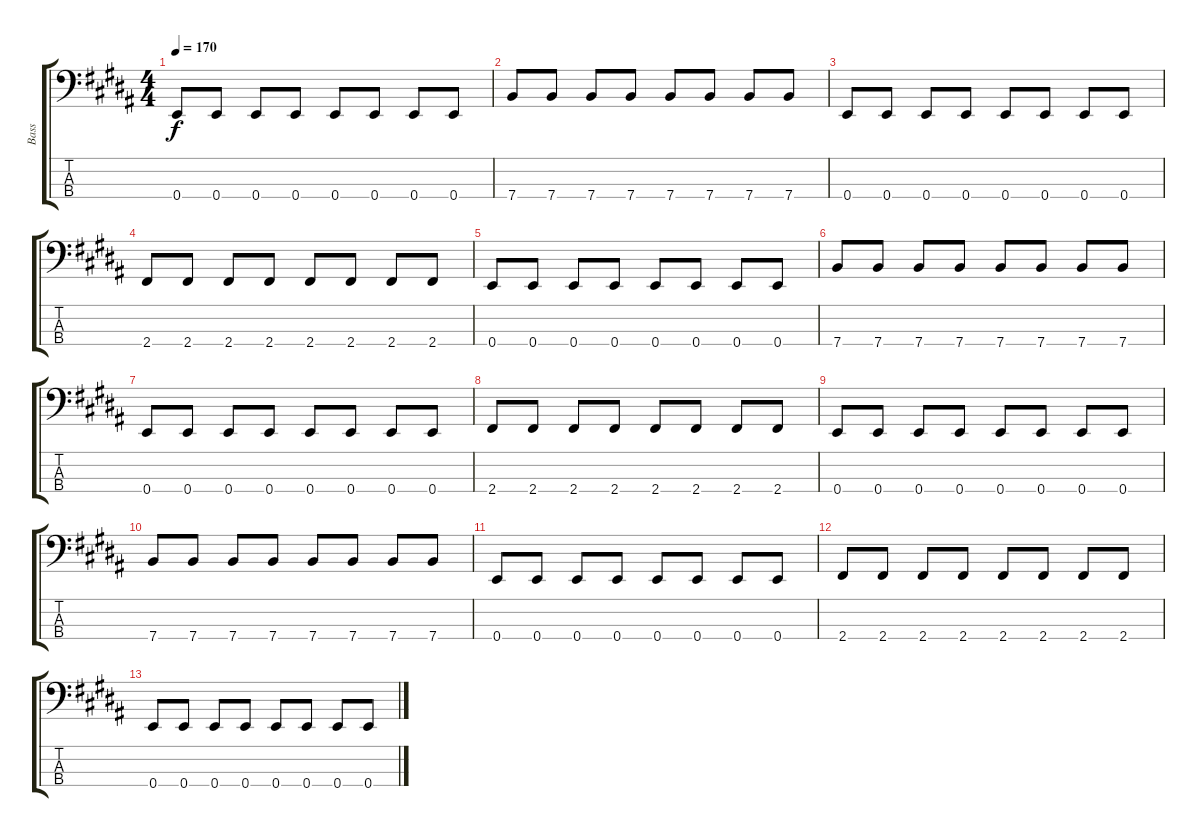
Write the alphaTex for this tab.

\track ("Bass" "Bass") {instrument electricbasspick}
\staff {score tabs}
\tuning (G2 D2 A1 E1) {hide}
\ts (4 4)
\tempo 170
\clef f4
\ks b
0.4.8{dy f} 0.4.8 0.4.8 0.4.8 0.4.8 0.4.8 0.4.8 0.4.8 |
7.4.8 7.4.8 7.4.8 7.4.8 7.4.8 7.4.8 7.4.8 7.4.8 |
0.4.8 0.4.8 0.4.8 0.4.8 0.4.8 0.4.8 0.4.8 0.4.8 |
2.4.8 2.4.8 2.4.8 2.4.8 2.4.8 2.4.8 2.4.8 2.4.8 |
0.4.8 0.4.8 0.4.8 0.4.8 0.4.8 0.4.8 0.4.8 0.4.8 |
7.4.8 7.4.8 7.4.8 7.4.8 7.4.8 7.4.8 7.4.8 7.4.8 |
0.4.8 0.4.8 0.4.8 0.4.8 0.4.8 0.4.8 0.4.8 0.4.8 |
2.4.8 2.4.8 2.4.8 2.4.8 2.4.8 2.4.8 2.4.8 2.4.8 |
0.4.8 0.4.8 0.4.8 0.4.8 0.4.8 0.4.8 0.4.8 0.4.8 |
7.4.8 7.4.8 7.4.8 7.4.8 7.4.8 7.4.8 7.4.8 7.4.8 |
0.4.8 0.4.8 0.4.8 0.4.8 0.4.8 0.4.8 0.4.8 0.4.8 |
2.4.8 2.4.8 2.4.8 2.4.8 2.4.8 2.4.8 2.4.8 2.4.8 |
0.4.8 0.4.8 0.4.8 0.4.8 0.4.8 0.4.8 0.4.8 0.4.8
